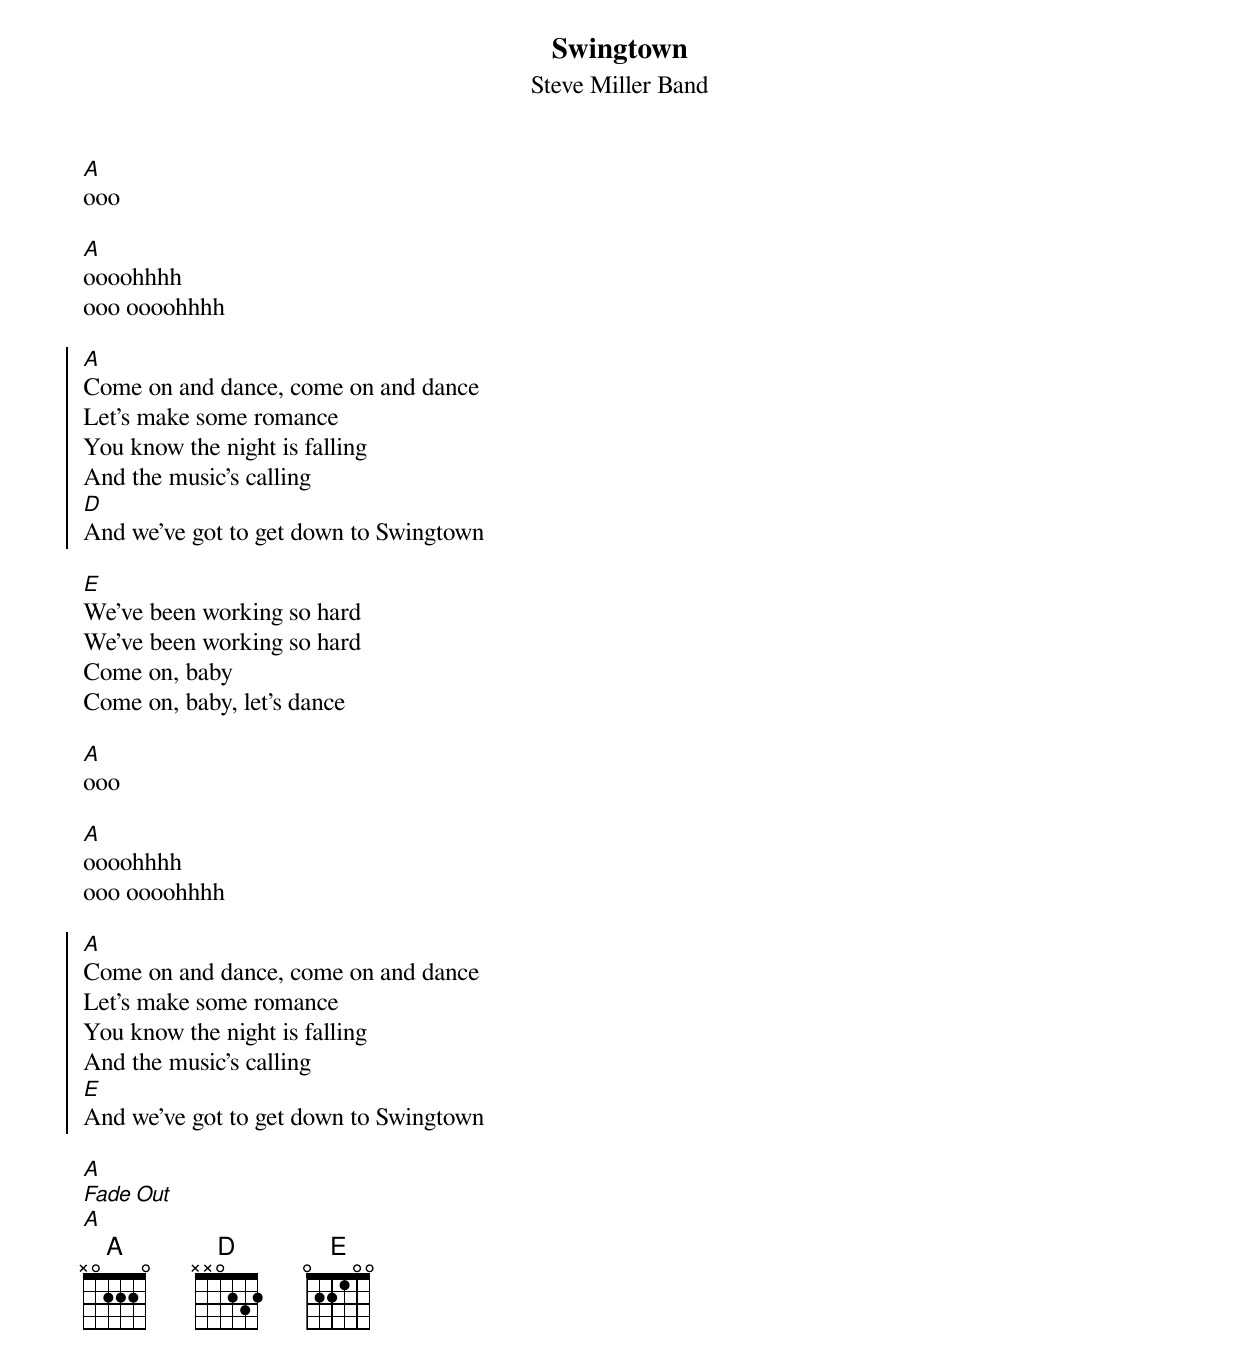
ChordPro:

{t: Swingtown}
{st: Steve Miller Band}
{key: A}

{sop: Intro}
[A]
ooo
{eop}

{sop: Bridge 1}
[A]oooohhhh
ooo oooohhhh
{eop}

{soc}
[A]Come on and dance, come on and dance
Let's make some romance
You know the night is falling
And the music's calling
[D]And we've got to get down to Swingtown
{eoc}

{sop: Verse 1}
[E]We've been working so hard
We've been working so hard
Come on, baby
Come on, baby, let's dance
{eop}

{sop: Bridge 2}
[A]ooo
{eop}

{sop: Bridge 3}
[A]oooohhhh
ooo oooohhhh
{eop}

{soc}
[A]Come on and dance, come on and dance
Let's make some romance
You know the night is falling
And the music's calling
[E]And we've got to get down to Swingtown
{eoc}

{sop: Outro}
[A]
[Fade Out]
[A]
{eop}
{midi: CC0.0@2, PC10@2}
